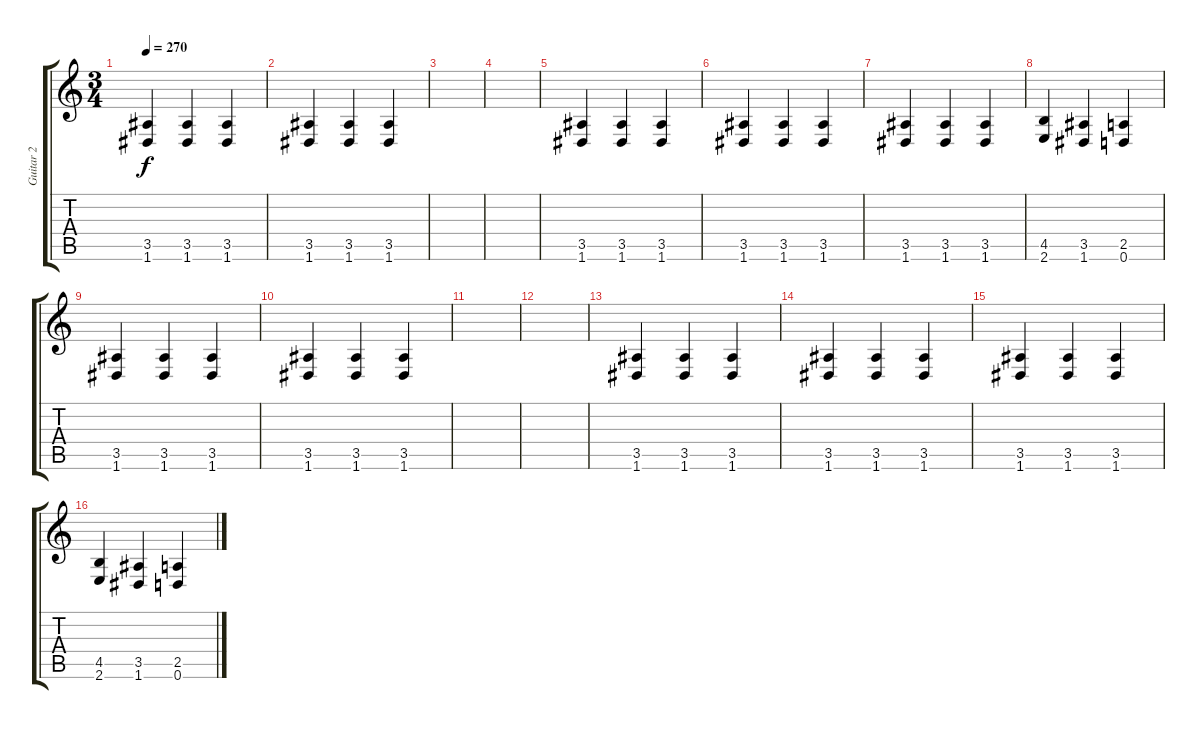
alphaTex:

\track ("Guitar 2" "Guitar 2") {instrument distortionguitar}
\staff {score tabs}
\tuning (D4 A3 F3 C3 G2 D2) {hide}
\ts (3 4)
\tempo 270
\clef g2
\ks c
(3.5 1.6).4{dy f} (3.5 1.6).4 (3.5 1.6).4 |
(3.5 1.6).4 (3.5 1.6).4 (3.5 1.6).4 |
|
|
(3.5 1.6).4 (3.5 1.6).4 (3.5 1.6).4 |
(3.5 1.6).4 (3.5 1.6).4 (3.5 1.6).4 |
(3.5 1.6).4 (3.5 1.6).4 (3.5 1.6).4 |
(4.5 2.6).4 (3.5 1.6).4 (2.5 0.6).4 |
(3.5 1.6).4 (3.5 1.6).4 (3.5 1.6).4 |
(3.5 1.6).4 (3.5 1.6).4 (3.5 1.6).4 |
|
|
(3.5 1.6).4 (3.5 1.6).4 (3.5 1.6).4 |
(3.5 1.6).4 (3.5 1.6).4 (3.5 1.6).4 |
(3.5 1.6).4 (3.5 1.6).4 (3.5 1.6).4 |
(4.5 2.6).4 (3.5 1.6).4 (2.5 0.6).4
